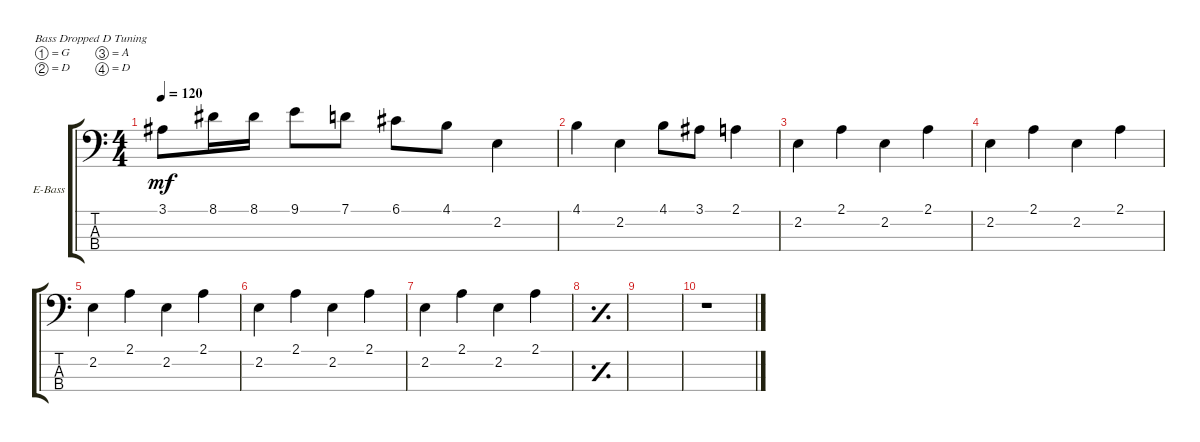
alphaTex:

\bracketExtendMode groupsimilarinstruments
\firstSystemTrackNameOrientation horizontal
\otherSystemsTrackNameOrientation horizontal
\track ("Bass" "E-Bass") {instrument electricbassfinger}
\staff {score tabs}
\tuning (G2 D2 A1 D1)
\ts (4 4)
\tempo 120
\clef f4
\ks c
3.1.8{dy mf} 8.1.16 8.1.16 9.1.8 7.1.8 6.1.8 4.1.8 2.2.4 |
4.1.4 2.2.4 4.1.8 3.1.8 2.1.4 |
2.2.4 2.1.4 2.2.4 2.1.4 |
2.2.4 2.1.4 2.2.4 2.1.4 |
2.2.4 2.1.4 2.2.4 2.1.4 |
2.2.4 2.1.4 2.2.4 2.1.4 |
2.2.4 2.1.4 2.2.4 2.1.4 |
\simile simple
|
|
\simile none
r.1
